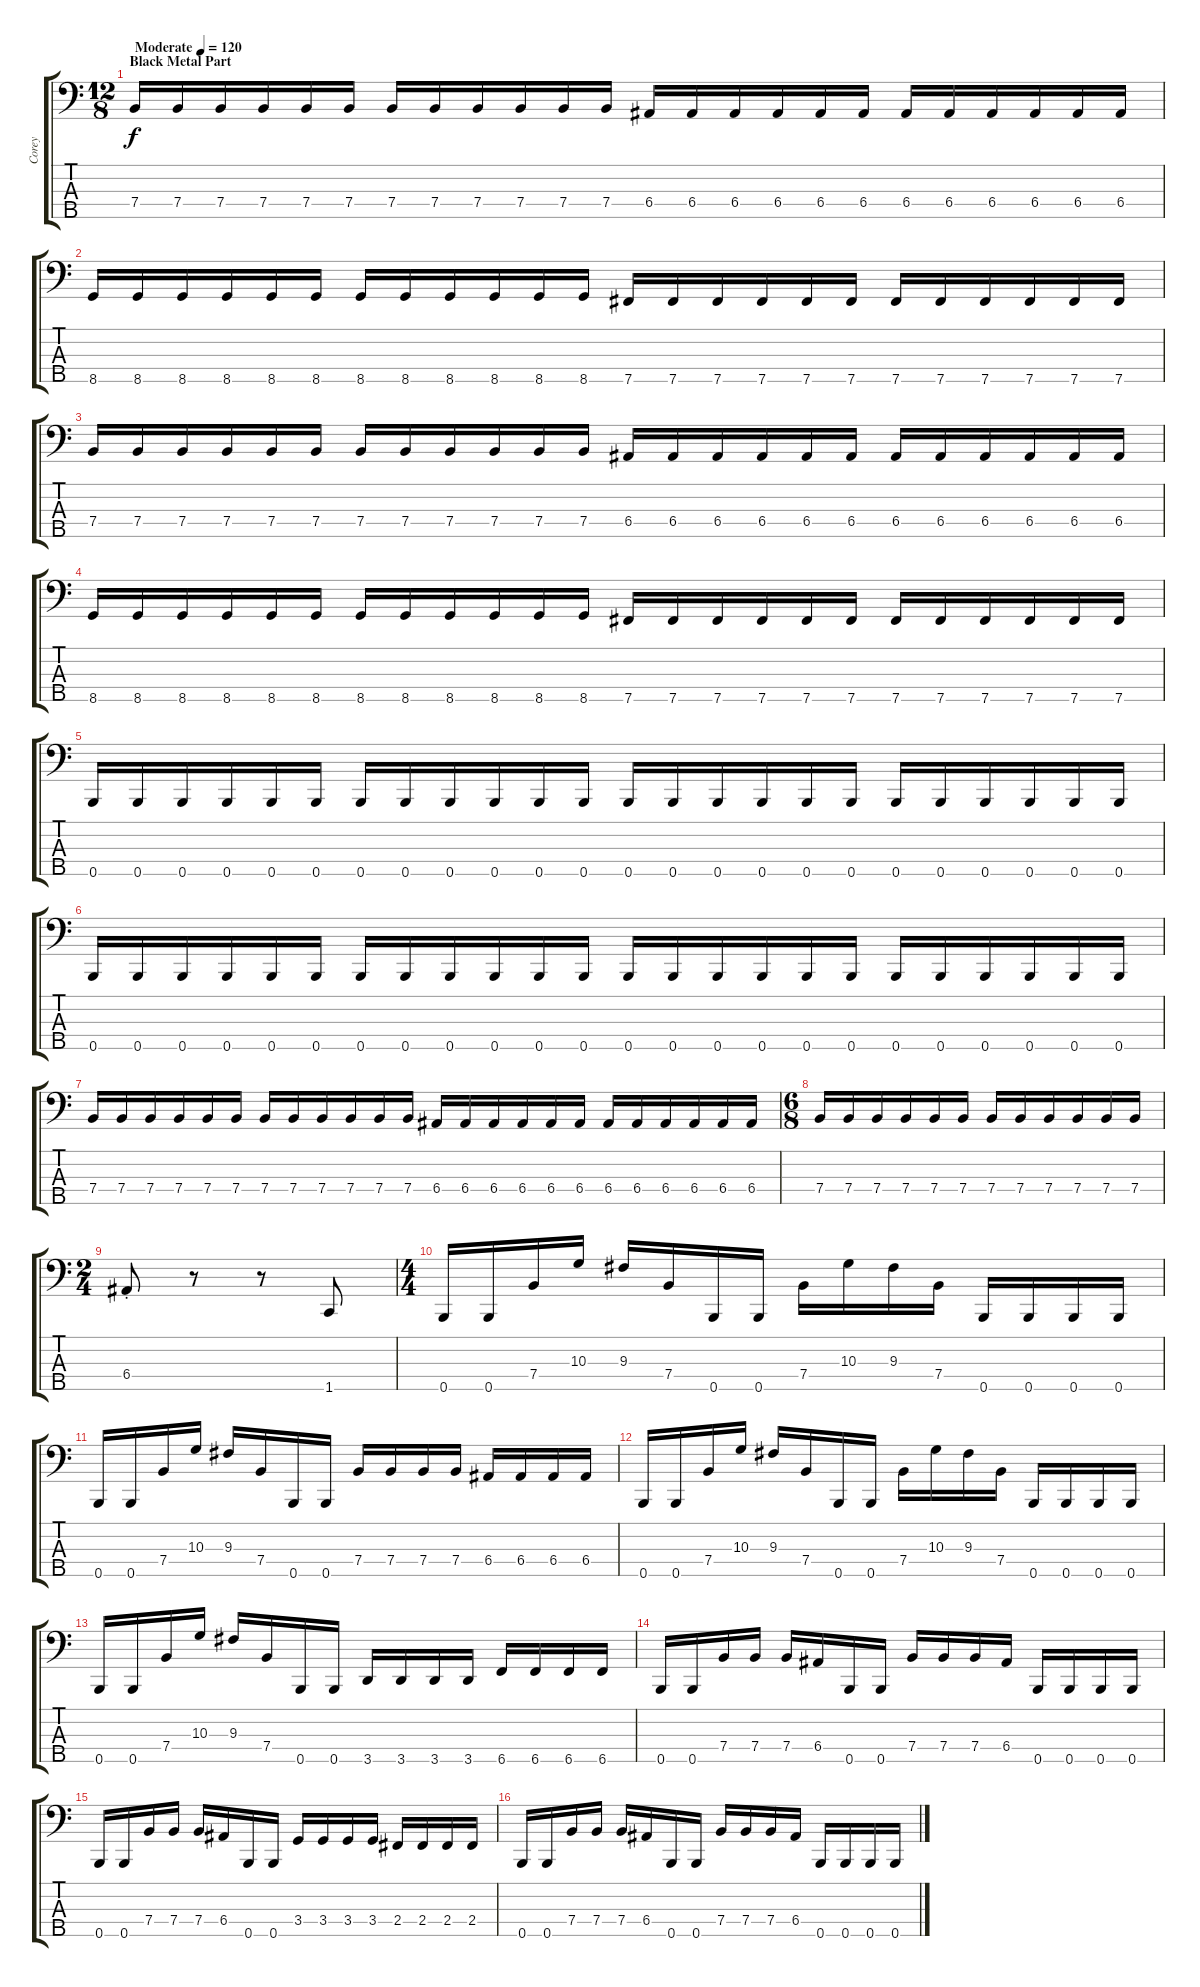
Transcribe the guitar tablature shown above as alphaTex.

\track ("Corey" "Corey") {instrument electricbasspick}
\staff {score tabs}
\tuning (G2 D2 A1 E1 B0) {hide}
\ts (12 8)
\section ("" "Black Metal Part")
\tempo (120 "Moderate")
\clef f4
\ks c
7.4.16{dy f instrument electricbasspick} 7.4.16 7.4.16 7.4.16 7.4.16 7.4.16 7.4.16 7.4.16 7.4.16 7.4.16 7.4.16 7.4.16 6.4.16 6.4.16 6.4.16 6.4.16 6.4.16 6.4.16 6.4.16 6.4.16 6.4.16 6.4.16 6.4.16 6.4.16 |
8.5.16 8.5.16 8.5.16 8.5.16 8.5.16 8.5.16 8.5.16 8.5.16 8.5.16 8.5.16 8.5.16 8.5.16 7.5.16 7.5.16 7.5.16 7.5.16 7.5.16 7.5.16 7.5.16 7.5.16 7.5.16 7.5.16 7.5.16 7.5.16 |
7.4.16 7.4.16 7.4.16 7.4.16 7.4.16 7.4.16 7.4.16 7.4.16 7.4.16 7.4.16 7.4.16 7.4.16 6.4.16 6.4.16 6.4.16 6.4.16 6.4.16 6.4.16 6.4.16 6.4.16 6.4.16 6.4.16 6.4.16 6.4.16 |
8.5.16 8.5.16 8.5.16 8.5.16 8.5.16 8.5.16 8.5.16 8.5.16 8.5.16 8.5.16 8.5.16 8.5.16 7.5.16 7.5.16 7.5.16 7.5.16 7.5.16 7.5.16 7.5.16 7.5.16 7.5.16 7.5.16 7.5.16 7.5.16 |
0.5.16 0.5.16 0.5.16 0.5.16 0.5.16 0.5.16 0.5.16 0.5.16 0.5.16 0.5.16 0.5.16 0.5.16 0.5.16 0.5.16 0.5.16 0.5.16 0.5.16 0.5.16 0.5.16 0.5.16 0.5.16 0.5.16 0.5.16 0.5.16 |
0.5.16 0.5.16 0.5.16 0.5.16 0.5.16 0.5.16 0.5.16 0.5.16 0.5.16 0.5.16 0.5.16 0.5.16 0.5.16 0.5.16 0.5.16 0.5.16 0.5.16 0.5.16 0.5.16 0.5.16 0.5.16 0.5.16 0.5.16 0.5.16 |
7.4.16 7.4.16 7.4.16 7.4.16 7.4.16 7.4.16 7.4.16 7.4.16 7.4.16 7.4.16 7.4.16 7.4.16 6.4.16 6.4.16 6.4.16 6.4.16 6.4.16 6.4.16 6.4.16 6.4.16 6.4.16 6.4.16 6.4.16 6.4.16 |
\ts (6 8)
7.4.16 7.4.16 7.4.16 7.4.16 7.4.16 7.4.16 7.4.16 7.4.16 7.4.16 7.4.16 7.4.16 7.4.16 |
\ts (2 4)
6.4{st}.8 r.8 r.8 1.5.8 |
\ts (4 4)
0.5.16 0.5.16 7.4.16 10.3.16 9.3.16 7.4.16 0.5.16 0.5.16 7.4.16 10.3.16 9.3.16 7.4.16 0.5.16 0.5.16 0.5.16 0.5.16 |
0.5.16 0.5.16 7.4.16 10.3.16 9.3.16 7.4.16 0.5.16 0.5.16 7.4.16 7.4.16 7.4.16 7.4.16 6.4.16 6.4.16 6.4.16 6.4.16 |
0.5.16 0.5.16 7.4.16 10.3.16 9.3.16 7.4.16 0.5.16 0.5.16 7.4.16 10.3.16 9.3.16 7.4.16 0.5.16 0.5.16 0.5.16 0.5.16 |
0.5.16 0.5.16 7.4.16 10.3.16 9.3.16 7.4.16 0.5.16 0.5.16 3.5.16 3.5.16 3.5.16 3.5.16 6.5.16 6.5.16 6.5.16 6.5.16 |
0.5.16 0.5.16 7.4.16 7.4.16 7.4.16 6.4.16 0.5.16 0.5.16 7.4.16 7.4.16 7.4.16 6.4.16 0.5.16 0.5.16 0.5.16 0.5.16 |
0.5.16 0.5.16 7.4.16 7.4.16 7.4.16 6.4.16 0.5.16 0.5.16 3.4.16 3.4.16 3.4.16 3.4.16 2.4.16 2.4.16 2.4.16 2.4.16 |
0.5.16 0.5.16 7.4.16 7.4.16 7.4.16 6.4.16 0.5.16 0.5.16 7.4.16 7.4.16 7.4.16 6.4.16 0.5.16 0.5.16 0.5.16 0.5.16
